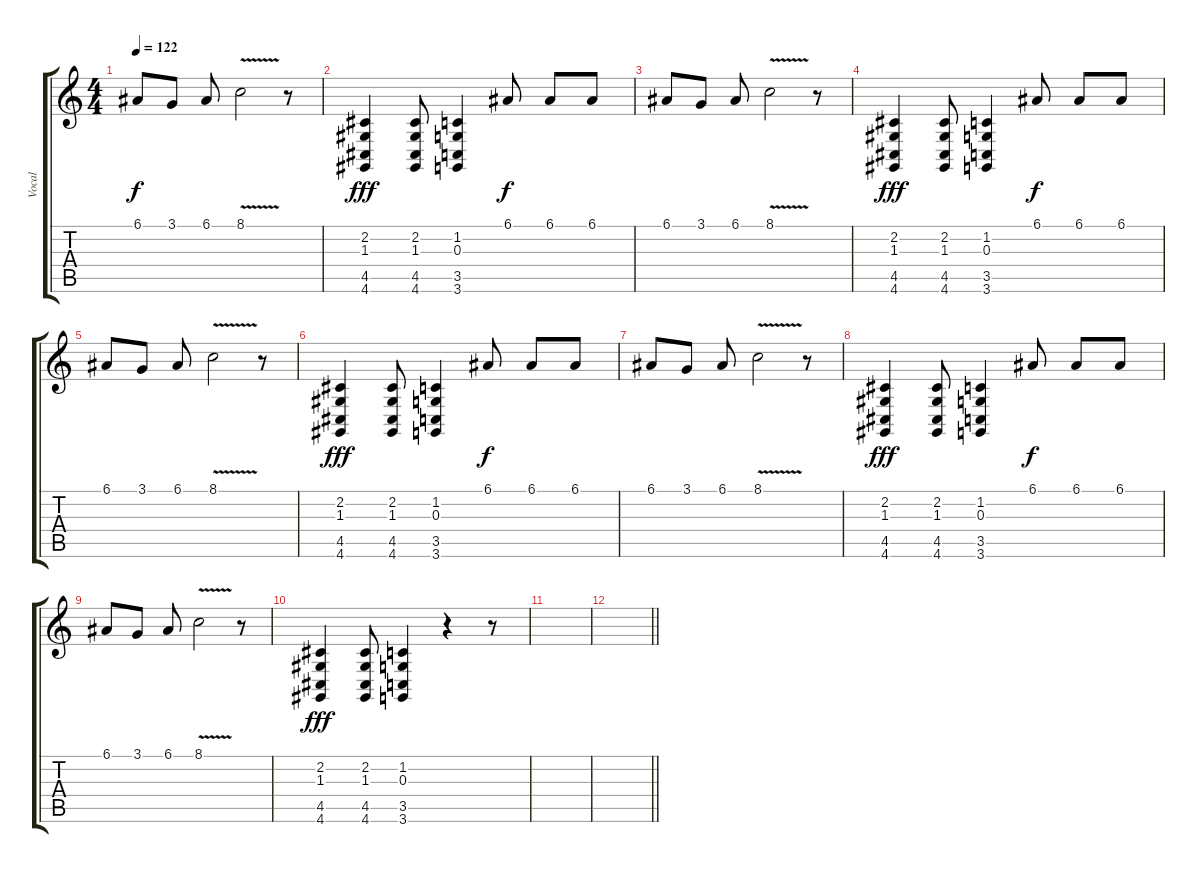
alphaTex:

\track ("Vocal" "Vocal") {instrument clarinet}
\staff {score tabs}
\tuning (E4 B3 G3 D3 A2 E2) {hide}
\ts (4 4)
\tempo 122
\clef g2
\ks c
6.1.8{dy f} 3.1.8 6.1.8 8.1{v}.2 r.8 |
(2.2 1.3 4.5 4.6).4{dy fff} (2.2 1.3 4.5 4.6).8 (1.2 0.3 3.5 3.6).4 6.1.8{dy f} 6.1.8 6.1.8 |
6.1.8 3.1.8 6.1.8 8.1{v}.2 r.8 |
(2.2 1.3 4.5 4.6).4{dy fff} (2.2 1.3 4.5 4.6).8 (1.2 0.3 3.5 3.6).4 6.1.8{dy f} 6.1.8 6.1.8 |
6.1.8 3.1.8 6.1.8 8.1{v}.2 r.8 |
(2.2 1.3 4.5 4.6).4{dy fff} (2.2 1.3 4.5 4.6).8 (1.2 0.3 3.5 3.6).4 6.1.8{dy f} 6.1.8 6.1.8 |
6.1.8 3.1.8 6.1.8 8.1{v}.2 r.8 |
(2.2 1.3 4.5 4.6).4{dy fff} (2.2 1.3 4.5 4.6).8 (1.2 0.3 3.5 3.6).4 6.1.8{dy f} 6.1.8 6.1.8 |
6.1.8 3.1.8 6.1.8 8.1{v}.2 r.8 |
(2.2 1.3 4.5 4.6).4{dy fff} (2.2 1.3 4.5 4.6).8 (1.2 0.3 3.5 3.6).4 r.4 r.8 |
|
\barLineRight lightlight
